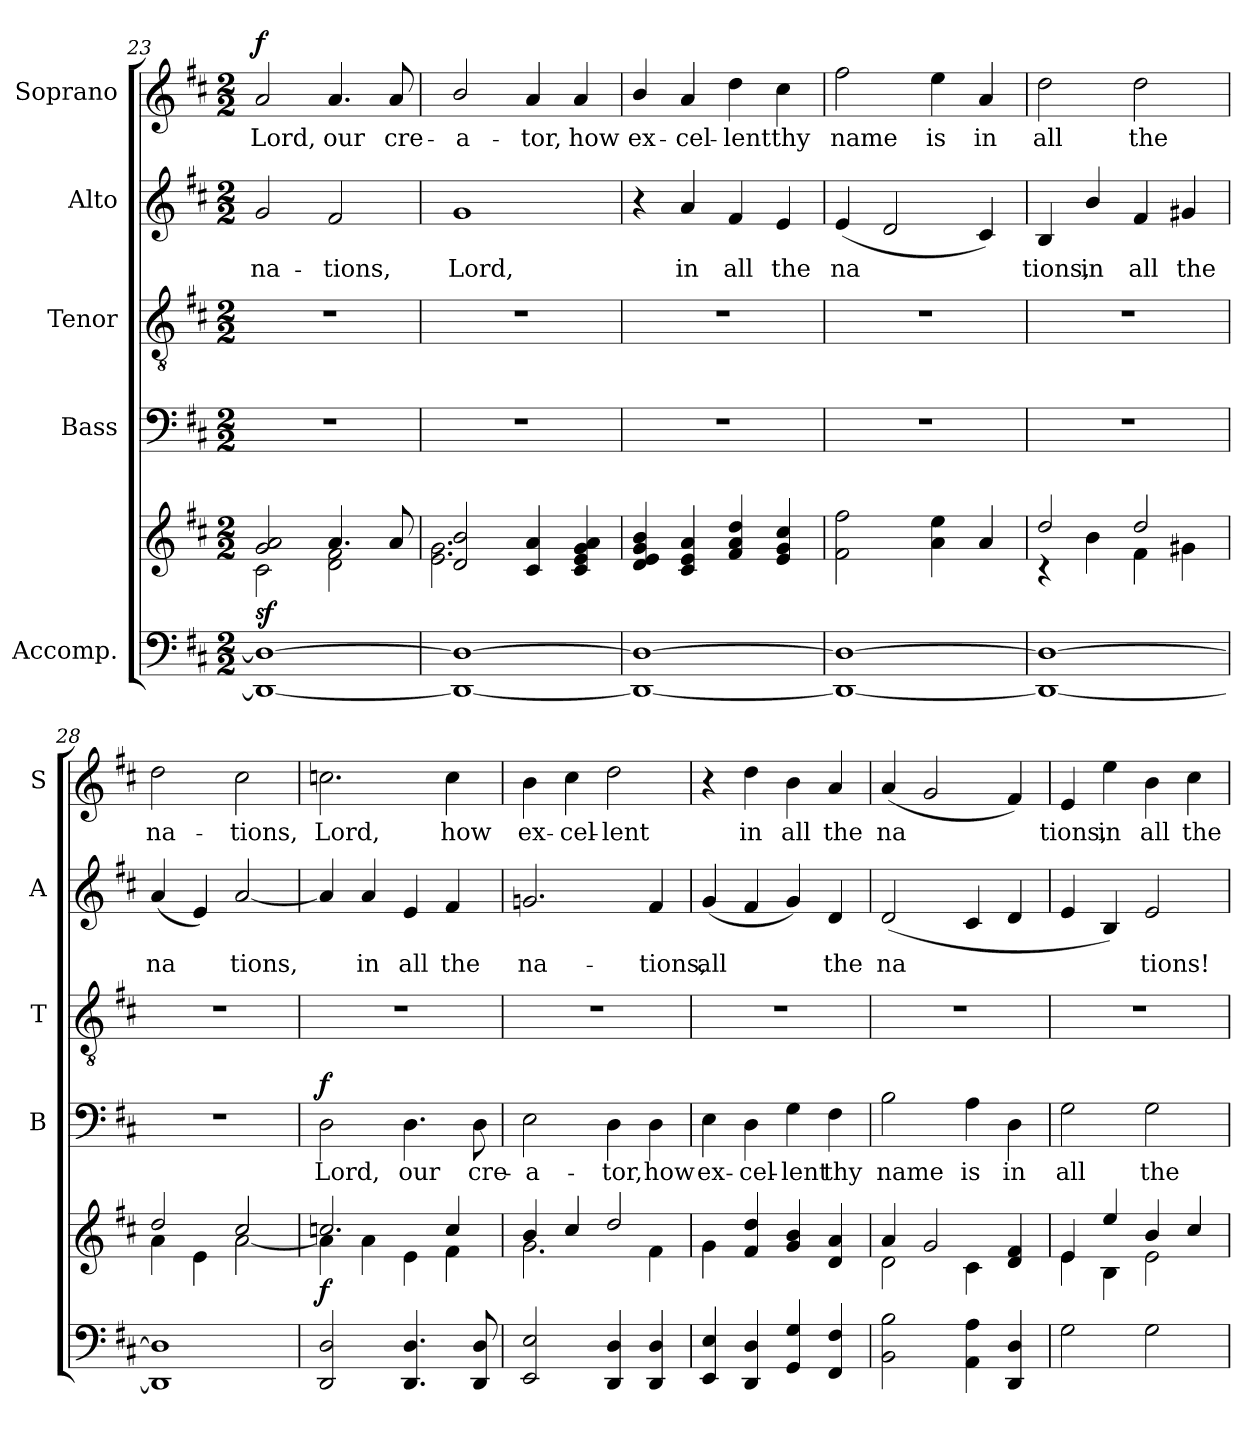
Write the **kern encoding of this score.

**kern	**kern	**dynam	**kern	**text	**dynam	**kern	**kern	**text	**kern	**text	**dynam
*part5	*part5	*part5	*part4	*part4	*part4	*part3	*part2	*part2	*part1	*part1	*part1
*staff6	*staff5	*staff5/6	*staff4	*staff4	*staff4	*staff3	*staff2	*staff2	*staff1	*staff1	*staff1
*I"Accomp.	*	*	*I"Bass	*	*	*I"Tenor	*I"Alto	*	*I"Soprano	*	*
*	*	*	*I'B	*	*	*I'T	*I'A	*	*I'S	*	*
*clefF4	*clefG2	*	*clefF4	*	*	*clefGv2	*clefG2	*	*clefG2	*	*
*k[f#c#]	*k[f#c#]	*	*k[f#c#]	*	*	*k[f#c#]	*k[f#c#]	*	*k[f#c#]	*	*
*D:	*D:	*	*D:	*	*	*D:	*D:	*	*D:	*	*
*M2/2	*M2/2	*	*M2/2	*	*	*M2/2	*M2/2	*	*M2/2	*	*
=23	=23	=23	=23	=23	=23	=23	=23	=23	=23	=23	=23
*	*^	*	*	*	*	*	*	*	*	*	*
!	!	!	!LO:DY:b	!	!	!	!	!	!LO:LY:b	!	!LO:LY:b	!LO:DY:b
1DD_ 1D_	2g/ 2a/	2c#\	sf	1r	.	.	1r	2g/	na-	2a/	Lord,	f
!	!	!	!	!	!	!	!	!	!LO:LY:b	!	!LO:LY:b	!
.	4.a/	2d\ 2f#\	.	.	.	.	.	2f#/	-tions,	4.a/	our	.
!	!	!	!	!	!	!	!	!	!	!	!LO:LY:b	!
.	8a/	.	.	.	.	.	.	.	.	8a/	cre-	.
=24	=24	=24	=24	=24	=24	=24	=24	=24	=24	=24	=24	=24
!	!	!	!	!	!	!	!	!	!LO:LY:b	!	!LO:LY:b	!
1DD_ 1D_	2d/ 2b/	2.e\ 2.g\	.	1r	.	.	1r	1g	Lord,	2b/	-a-	.
!	!	!	!	!	!	!	!	!	!	!	!LO:LY:b	!
.	4c#/ 4a/	.	.	.	.	.	.	.	.	4a/	-tor,	.
!	!	!	!	!	!	!	!	!	!	!	!LO:LY:b	!
.	4c#/ 4e/ 4g/ 4a/	4ryy	.	.	.	.	.	.	.	4a/	how	.
!!LO:LB:g=z
=25	=25	=25	=25	=25	=25	=25	=25	=25	=25	=25	=25	=25
!	!	!	!	!	!	!	!	!	!	!	!LO:LY:b	!
*	*v	*v	*	*	*	*	*	*	*	*	*	*
1DD_ 1D_	4d/ 4e/ 4g/ 4b/	.	1r	.	.	1r	4r	.	4b/	ex-	.
!	!	!	!	!	!	!	!	!LO:LY:b	!	!LO:LY:b	!
.	4c#/ 4e/ 4a/	.	.	.	.	.	4a/	in	4a/	-cel-	.
!	!	!	!	!	!	!	!	!LO:LY:b	!	!LO:LY:b	!
.	4f#/ 4a/ 4dd/	.	.	.	.	.	4f#/	all	4dd\	-lent	.
!	!	!	!	!	!	!	!	!LO:LY:b	!	!LO:LY:b	!
.	4e/ 4g/ 4cc#/	.	.	.	.	.	4e/	the	4cc#\	thy	.
=26	=26	=26	=26	=26	=26	=26	=26	=26	=26	=26	=26
!	!	!	!	!	!	!	!	!LO:LY:b	!	!LO:LY:b	!
1DD_ 1D_	2f#\ 2ff#\	.	1r	.	.	1r	(4e/	na­	2ff#\	name	.
.	.	.	.	.	.	.	2d/	.	.	.	.
!	!	!	!	!	!	!	!	!	!	!LO:LY:b	!
.	4a\ 4ee\	.	.	.	.	.	.	.	4ee\	is	.
!	!	!	!	!	!	!	!	!	!	!LO:LY:b	!
.	4a/	.	.	.	.	.	4c#/)	.	4a/	in	.
=27	=27	=27	=27	=27	=27	=27	=27	=27	=27	=27	=27
*	*^	*	*	*	*	*	*	*	*	*	*
!	!	!	!	!	!	!	!	!	!LO:LY:b	!	!LO:LY:b	!
1DD_ 1D_	2dd/	4rc	.	1r	.	.	1r	4B/	tions,	2dd\	all	.
!	!	!	!	!	!	!	!	!	!LO:LY:b	!	!	!
.	.	4b\	.	.	.	.	.	4b/	in	.	.	.
!	!	!	!	!	!	!	!	!	!LO:LY:b	!	!LO:LY:b	!
.	2dd/	4f#\	.	.	.	.	.	4f#/	all	2dd\	the	.
!	!	!	!	!	!	!	!	!	!LO:LY:b	!	!	!
.	.	4g#X\	.	.	.	.	.	4g#X/	the	.	.	.
=28	=28	=28	=28	=28	=28	=28	=28	=28	=28	=28	=28	=28
!	!	!	!	!	!	!	!	!	!LO:LY:b	!	!LO:LY:b	!
1DD] 1D]	2dd/	4a\	.	1r	.	.	1r	(4a/	na­	2dd\	na-	.
.	.	4e\	.	.	.	.	.	4e/)	.	.	.	.
!	!	!	!	!	!	!	!	!	!LO:LY:b	!	!LO:LY:b	!
.	2cc#/	[2a\	.	.	.	.	.	[2a/	tions,	2cc#\	-tions,	.
=29	=29	=29	=29	=29	=29	=29	=29	=29	=29	=29	=29	=29
!	!	!	!LO:DY:b	!	!LO:LY:b	!LO:DY:b	!	!	!	!	!LO:LY:b	!
2DD/ 2D/	2.ccn/	4a\]	f	2D\	Lord,	f	1r	4a/]	.	2.ccn\	Lord,	.
!	!	!	!	!	!	!	!	!	!LO:LY:b	!	!	!
.	.	4a\	.	.	.	.	.	4a/	in	.	.	.
!	!	!	!	!	!LO:LY:b	!	!	!	!LO:LY:b	!	!	!
4.DD/ 4.D/	.	4e\	.	4.D\	our	.	.	4e/	all	.	.	.
!	!	!	!	!	!	!	!	!	!LO:LY:b	!	!LO:LY:b	!
.	4cc/	4f#\	.	.	.	.	.	4f#/	the	4cc\	how	.
!	!	!	!	!	!LO:LY:b	!	!	!	!	!	!	!
8DD/ 8D/	.	.	.	8D\	cre-	.	.	.	.	.	.	.
=30	=30	=30	=30	=30	=30	=30	=30	=30	=30	=30	=30	=30
!	!	!	!	!	!LO:LY:b	!	!	!	!LO:LY:b	!	!LO:LY:b	!
2EE/ 2E/	4b/	2.g\	.	2E\	-a-	.	1r	2.gni/	na-	4b\	ex-	.
!	!	!	!	!	!	!	!	!	!	!	!LO:LY:b	!
.	4cc#i/	.	.	.	.	.	.	.	.	4cc#i\	-cel-	.
!	!	!	!	!	!LO:LY:b	!	!	!	!	!	!LO:LY:b	!
4DD/ 4D/	2dd/	.	.	4D\	-tor,	.	.	.	.	2dd\	-lent	.
!	!	!	!	!	!LO:LY:b	!	!	!	!LO:LY:b	!	!	!
4DD/ 4D/	.	4f#\	.	4D\	how	.	.	4f#/	-tions,	.	.	.
!!LO:PB:g=z
=31	=31	=31	=31	=31	=31	=31	=31	=31	=31	=31	=31	=31
!	!	!	!	!	!LO:LY:b	!	!	!	!LO:LY:b	!	!	!
4EE/ 4E/	4ryy	4g\	.	4E\	ex-	.	1r	(4g/	all	4r	.	.
!	!	!	!	!	!LO:LY:b	!	!	!	!	!	!LO:LY:b	!
4DD/ 4D/	4f#/ 4dd/	2.ryy	.	4D\	-cel-	.	.	4f#/	.	4dd\	in	.
!	!	!	!	!	!LO:LY:b	!	!	!	!	!	!LO:LY:b	!
4GG/ 4G/	4g/ 4b/	.	.	4G\	-lent	.	.	4g/)	.	4b\	all	.
!	!	!	!	!	!LO:LY:b	!	!	!	!LO:LY:b	!	!LO:LY:b	!
4FF#/ 4F#/	4d/ 4a/	.	.	4F#\	thy	.	.	4d/	the	4a/	the	.
=32	=32	=32	=32	=32	=32	=32	=32	=32	=32	=32	=32	=32
!	!	!	!	!	!LO:LY:b	!	!	!	!LO:LY:b	!	!LO:LY:b	!
2BB\ 2B\	4a/	2d\	.	2B\	name	.	1r	(2d/	na­	(4a/	na­	.
.	2g/	.	.	.	.	.	.	.	.	2g/	.	.
!	!	!	!	!	!LO:LY:b	!	!	!	!	!	!	!
4AA\ 4A\	.	4c#\	.	4A\	is	.	.	4c#/	.	.	.	.
!	!	!	!	!	!LO:LY:b	!	!	!	!	!	!	!
4DD/ 4D/	4d/ 4f#/	4ryy	.	4D\	in	.	.	4d/	.	4f#/)	.	.
=33	=33	=33	=33	=33	=33	=33	=33	=33	=33	=33	=33	=33
!	!	!	!	!	!LO:LY:b	!	!	!	!	!	!LO:LY:b	!
2G\	4e/	4e\	.	2G\	all	.	1r	4e/	.	4e/	tions,	.
!	!	!	!	!	!	!	!	!	!	!	!LO:LY:b	!
.	4ee/	4B\	.	.	.	.	.	4B/)	.	4ee\	in	.
!	!	!	!	!	!LO:LY:b	!	!	!	!LO:LY:b	!	!LO:LY:b	!
2G\	4b/	2e\	.	2G\	the	.	.	2e/	tions!	4b\	all	.
!	!	!	!	!	!	!	!	!	!	!	!LO:LY:b	!
.	4cc#/	.	.	.	.	.	.	.	.	4cc#\	the	.
*	*v	*v	*	*	*	*	*	*	*	*	*	*
=	=	=	=	=	=	=	=	=	=	=	=
*-	*-	*-	*-	*-	*-	*-	*-	*-	*-	*-	*-
